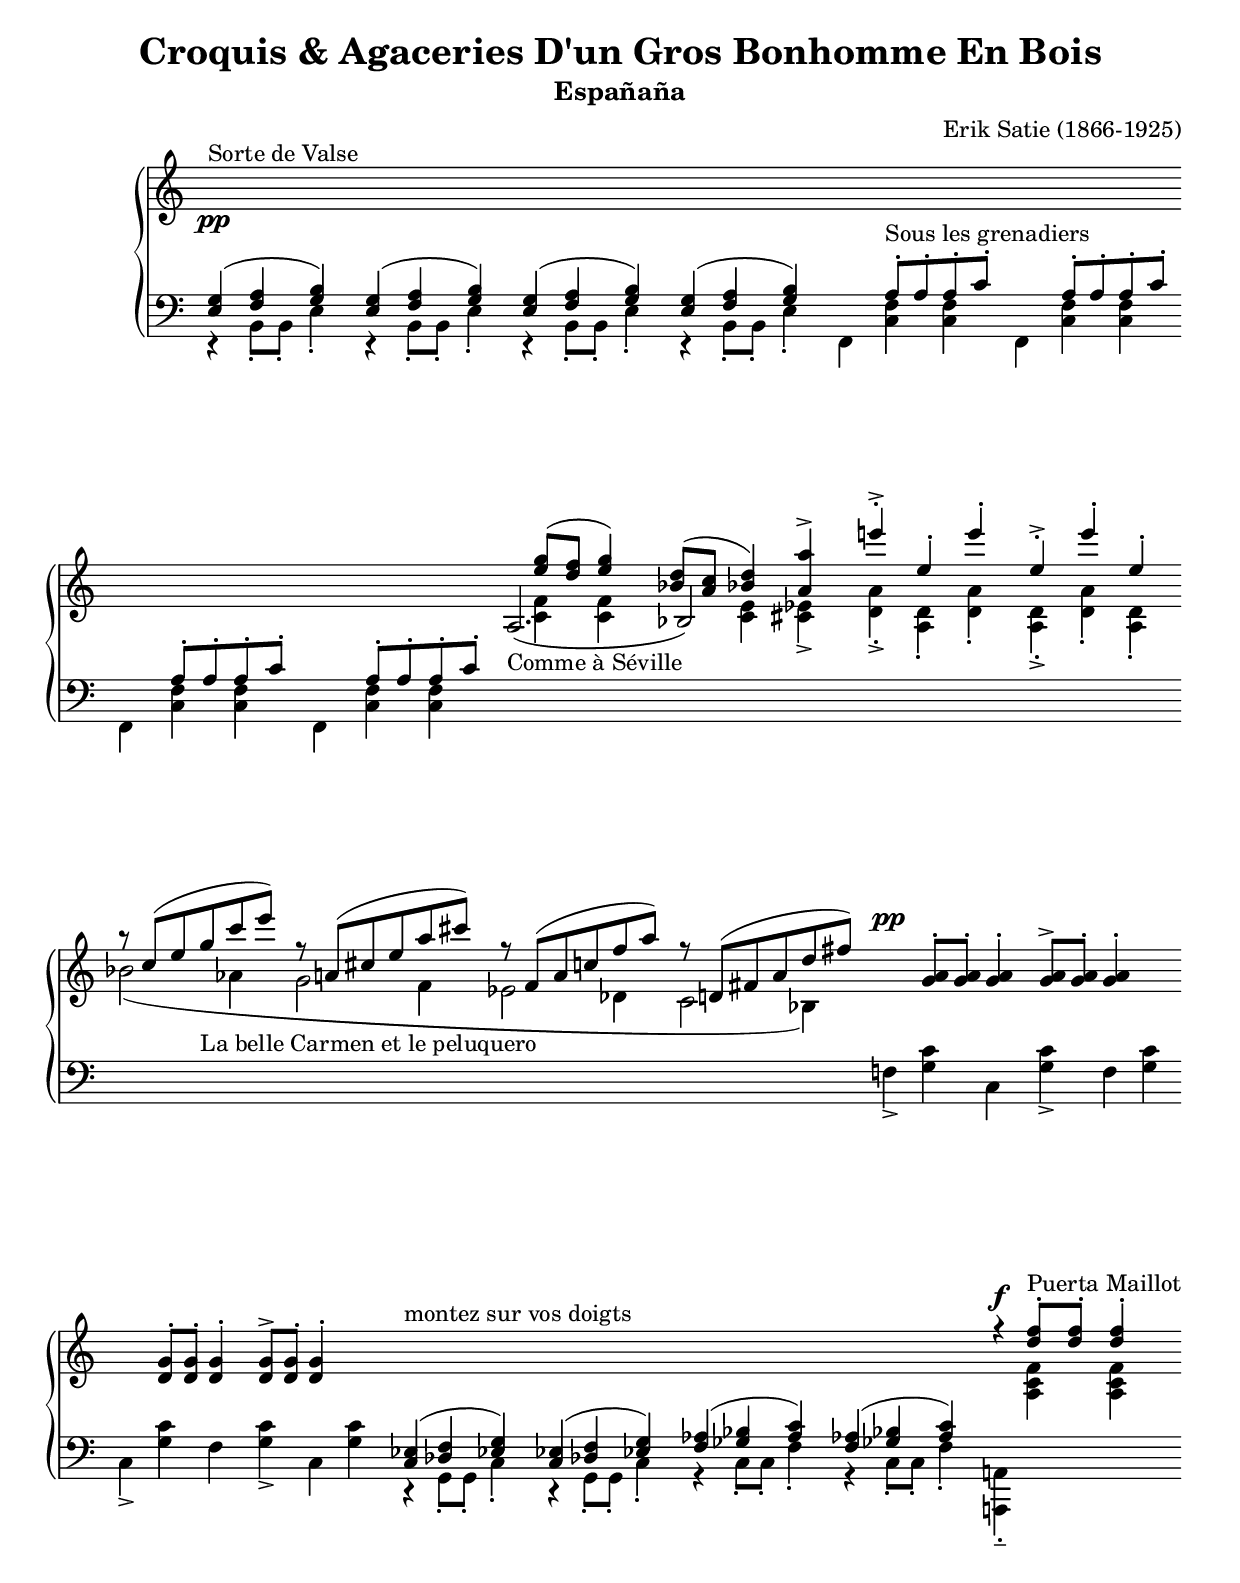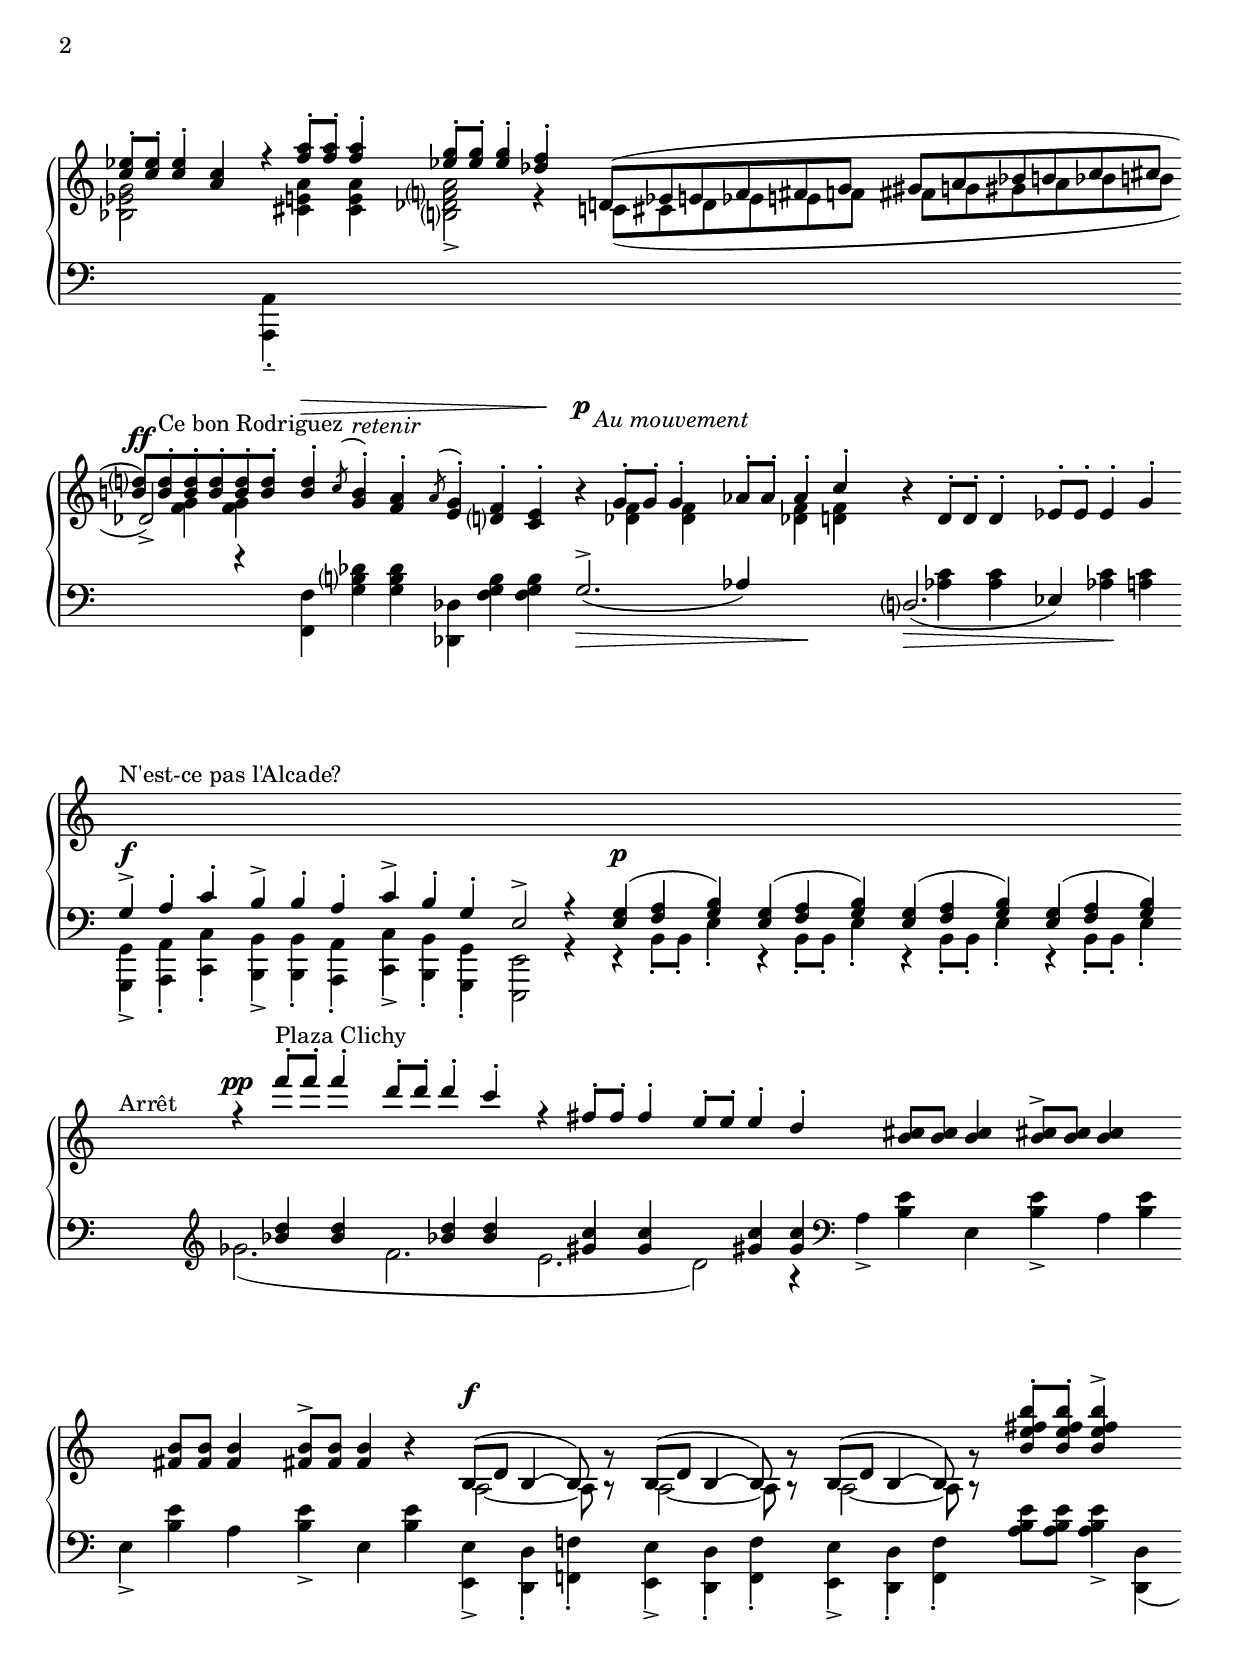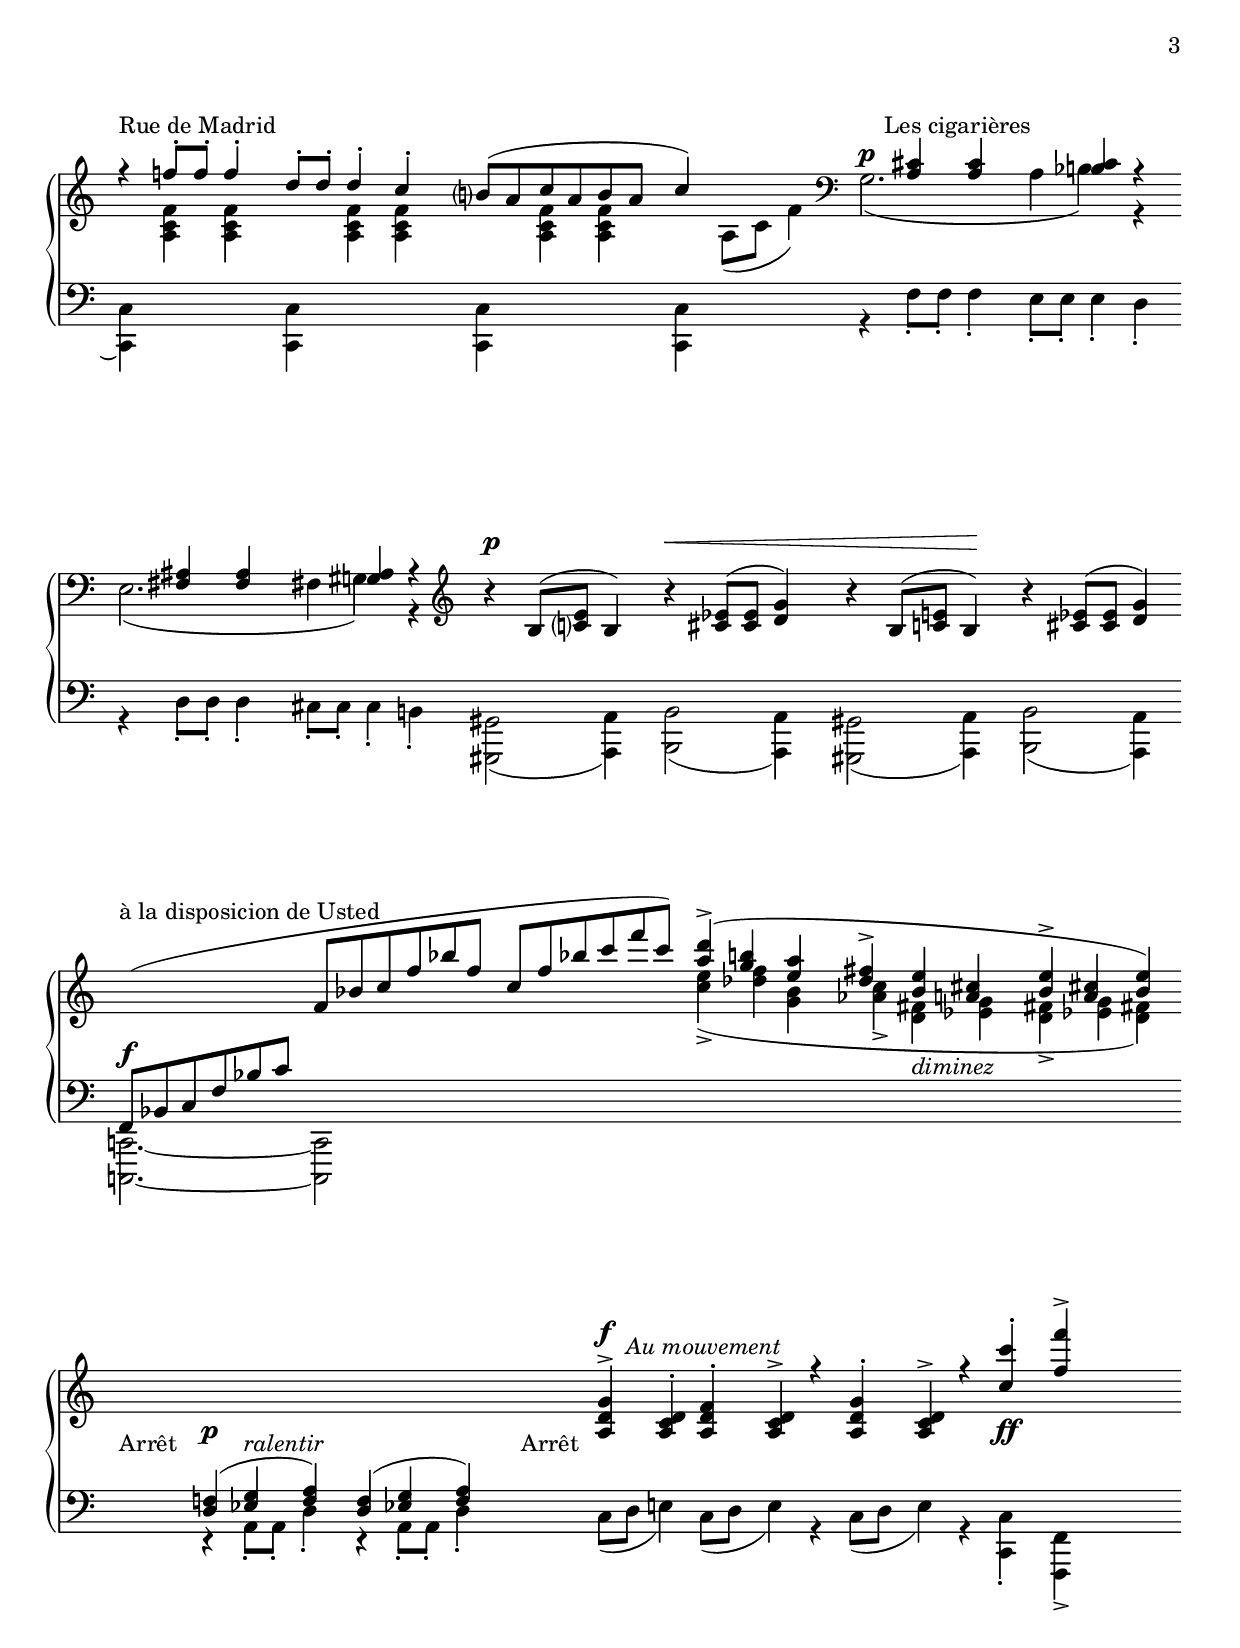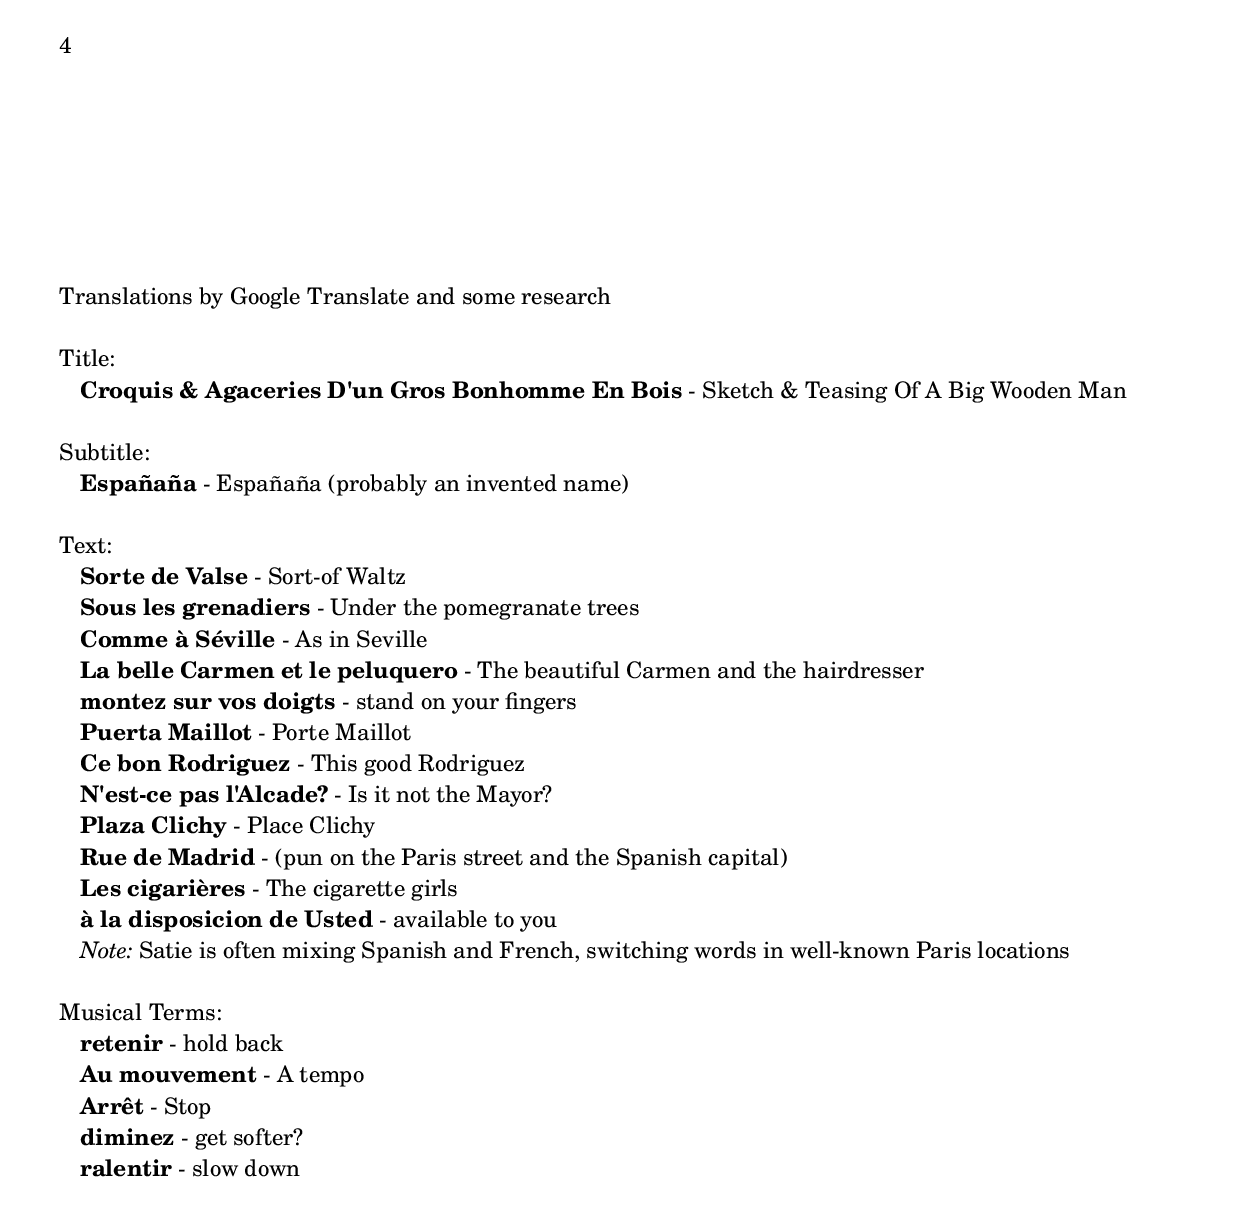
\version "2.19.21"
\language "english"

\header {
  title        = "Croquis & Agaceries D'un Gros Bonhomme En Bois"
  subtitle     = "Españaña"
  composer     = "Erik Satie (1866-1925)"
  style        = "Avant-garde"
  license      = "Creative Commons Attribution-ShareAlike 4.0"
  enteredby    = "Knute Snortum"
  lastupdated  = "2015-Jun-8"
  date         = "1913"
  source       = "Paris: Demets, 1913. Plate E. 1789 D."

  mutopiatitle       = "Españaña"
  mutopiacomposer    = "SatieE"
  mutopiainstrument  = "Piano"
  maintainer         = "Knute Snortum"
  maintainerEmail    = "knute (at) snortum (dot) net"
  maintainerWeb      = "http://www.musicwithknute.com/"
}

% ------------------------------
% --- Changes from the score ---
% ------------------------------

% Bar 66: beat 2, right hand, upper voice, chord is gs and a.  This is from
%         parallelism from bar 64.
% Bar 76: beat 2, lower voice, e s/b ef (parallelism)

% -------------------
% --- Definitions ---
% -------------------

staffUp = \change Staff = "upper"
staffDown = \change Staff = "lower"

forceHShift = \once \override NoteColumn.force-hshift = -1

% --- Text
phraseValse = "Sorte de Valse"
valse = \markup { \upright \phraseValse }
phraseSous = "Sous les grenadiers"
sous = \markup { \upright \phraseSous }
phraseSeville = "Comme à Séville"
seville = \markup { \upright \phraseSeville }
phraseCarmen = "La belle Carmen et le peluquero"
carmen = \markup { \upright \phraseCarmen }
phraseDoigts = "montez sur vos doigts"
doigts = \markup { \upright \phraseDoigts }
phrasePuerta = "Puerta Maillot"
puerta = \markup { \upright \phrasePuerta }
phraseCeBon = "Ce bon Rodriguez"
ceBon = \markup { \upright \phraseCeBon }
phraseAlcade = "N'est-ce pas l'Alcade?"
alcade = \markup { \upright \phraseAlcade }
phrasePlaza = "Plaza Clichy"
plaza = \markup { \upright \phrasePlaza }
phraseRue = "Rue de Madrid"
rue = \markup { \upright \phraseRue }
phraseCigar = "Les cigarières"
cigar = \markup { \upright \phraseCigar }
phraseUsted = "à la disposicion de Usted"
usted = \markup { \upright \phraseUsted }

% --- Musical terms
retenir = "retenir"
aTempo = "Au mouvement"
arret = \markup { \upright "Arrêt" }
diminez = "diminez"
ralentir = "ralentir"

% -------------
% --- Music ---
% -------------

highVoice = \relative {
  s2. * 8 |
  
  \barNumberCheck 9
  s4 <e'' g>8 ( <d f> <e g>4 ) |
  <bf d>8 ( <a c> <bf! d>4 ) <a a'>-> |
  e''!4-.-> e,-. e'-. |
  e,4-.-> e'-. e,-. |
  r8 c ( e g c e ) |
  r8 a,,! ( cs e a cs ) |
  r8 f,, ( a c! f a ) |
  r8 d,,! ( fs a d fs ) |
  
  \barNumberCheck 17
  s4 <g, a>8-. q-. q4-. |
  q8-> q-. q4-. s |
  s4 <d g>8-. q-. q4-. |
  q8-> q-. q4-. s |
  s2. -\doigts |
  s2. * 3 |
  
  \barNumberCheck 25
  r4 ^\f <d' f>8-. q-. q4-. |
  <c ef>8-. q-. q4-. <a c> |
  r4 <f' a>8-. q-. q4-. |
  <ef g>8-. q-. q4-. <df f>4-. |
  d,!8 ( ef e f fs g |
  gs8 a bf b c cs |
  <b! d?> ^\ff ) q-. q-. q-. q-. q-. |
  <b d>4-. \acciaccatura { c8 } <g b>4-. <f a>-. |
  \acciaccatura { a8 } <e g>4-. <d? f>-. <c e>-. |
  
  \barNumberCheck 34
  b'4\rest g8-. g-. g4-. |
  af8-. af-. af4-. c-. |
  b4\rest d,8-. d-. d4-. |
  ef8-. ef-. ef4-. g-. |
  s2. * 4 |
  
  \barNumberCheck 42
  s2. * 4 |
  s2. ^\arret |
  
  \barNumberCheck 47
  r4 ^\pp f''8-. f-. f4-. |
  d8-. d-. d4-. c-. |
  r4 fs,8-. fs-. fs4-. |
  e8-. e-. e4-. d-. |
  s4 <b cs>8 q q4 |
  q8-> q q4 s4 |
  s4 <fs b>8 q q4 |
  q8-> q q4 b\rest |
  
  \barNumberCheck 55
  b,8 ( d b4 ~ b8 ) g'\rest |
  b,8 ( d b4 ~ b8 ) g'\rest |
  b,8 ( d b4 ~ b8 ) g'\rest |
  <b e fs b>8-. q-. q4-> s4 |
  r4 f'!8-. f-. f4-. |
  d8-. d-. d4-. c-. |
  b?8 ( a c a b a |
  c4 ) s2 |
  
  \barNumberCheck 63
  \clef bass
  s4 ^\p <a, cs> q |
  s4 <b! c> r |
  s4 <fs as> q |
  s4 <gs a> r |
  \clef treble
  b'4\rest b,8 ( <c? e> b4 ) |
  b'4\rest <cs, ef>8 ( q <d g>4 ) |
  b'4\rest b,8 ( <c! e!> b4 ) |
  b'4\rest <cs, ef>8 ( q <d g>4 ) |
  
  \barNumberCheck 71
  \staffDown
  f,,8 ( bf c f bf c |
  \staffUp
  f8 bf c f bf f |
  c8 f bf c f c ) |
  <a d>4-> ( <g b!> <e a> |
  <d fs>4-> <b e> <a! cs> |
  <b e>4-> <a cs> <b e> ) |
  s2. |
  
  \barNumberCheck 78
  s2. * 3 |
  <a, d g>4-> <a c d>-. <a d f>-. |
  <a c d>4-> r <a d g>-. |
  <a c d>4-> r <c' c'>-. |
  <f f'>4-> s2 |
}

upperMiddle = \relative {
  s2. * 8 |
  
  \barNumberCheck 9
  s4 <c' f> q |
  s4 <c e> <cs ef>-> |
  <d a'>-.-> <a d>-. <d a'>-. |
  <a d>-.-> <d a'>-. <a d>-. |
  bf'2 ( af4 |
  g2 f4 |
  ef2 df4 |
  c2 bf4 ) |
  
  \barNumberCheck 17
  s2. * 8 |
  
  \barNumberCheck 25
  s4 <a c f> q |
  <bf ef g>2 s4 |
  s4 <cs e! a> q |
  <b? df f? a>2-> r4 |
  s2. * 2 |
  s4 <f' g> q |
  s2. * 2 |
  
  \barNumberCheck 34
  s4 <df f> q |
  s4 <df f> <d f> |
  \staffDown
  s4 <af c> q |
  s4 <af c> <a c> |
  \staffUp
  s2. * 4 |
  
  \barNumberCheck 42
  s2. * 5 |
  
  \barNumberCheck 47
  s2. * 8 |
  
  \barNumberCheck 55
  a2 ~ a8 a\rest |
  a2 ~ a8 a\rest |
  a2 ~ a8 a\rest |
  s2. |
  s4 <a c f> q |
  s4 <a c f> q |
  s4 <a c f> q |
  s4 a8 ( c f4 ) |
  
  \barNumberCheck 63
  \clef bass
  g,2. ( |
  a4 \forceHShift bf ) r |
  e,2. ( |
  fs4 \forceHShift g! ) r |
  s2. * 4 |
  
  \barNumberCheck 71
  s2. * 3 |
  <c' e>4-> ( <df f> <g, b> |
  <af c>4-> <d, fs> <ef g> |
  <d fs>4-> <ef g> <d fs!> ) |
  s2. |
  
  \barNumberCheck 78
}

lowerMiddle = \relative {
  \repeat unfold 4 { <e g>4 ( <f a> <g b> ) | }
  \repeat unfold 4 { s4 a8-. a-. a-. c-. | }
  
  \barNumberCheck 9
  \staffUp
  a2. _( |
  bf2 ) s4 |
  \staffDown
  s2. * 6 |
  
  \barNumberCheck 17
  s2. * 4 |
  <c, ef>4 ( <df f> <ef! g> ) |
  <c ef>4 ( <df f> <ef! g> ) |
  <f af>4 ( <gf bf> <af c> ) |
  <f af>4 ( <gf bf> <af c> ) |
  
  \barNumberCheck 25
  s2. * 4 |
  \staffUp \voiceTwo 
  c!8 ( cs d ef e f |
  fs g gs a bf b |
  \voiceThree
  df,2_> ) c,4\rest |
  \staffDown 
  s2. * 2 |
  
  \barNumberCheck 34
  g'2.-> _\> _( |
  af4 ) s \! s |
  d,?2. _\> _( |
  ef4 ) s \! s |
  g4-> a-. c-. |
  b4-> b-. a-. |
  c4-> b-. g-. |
  e2-> r4 |
  
  \barNumberCheck 42
  \repeat unfold 4 { <e g>4 ( <f a> <g b> ) | }
  s2.
  
  \barNumberCheck 47
  \clef treble
  s4 <bf' d> q |
  s4 <bf d> q |
  s4 <gs c> q |
  s4 <gs c> q |
  \clef bass
  s2. * 4 |
  
  \barNumberCheck 55
  s2. * 8 |
  
  \barNumberCheck 63
  s2. * 8 | 
  
  \barNumberCheck 71
  s2. * 7 |
  
  \barNumberCheck 78
  <d, f!>4 ( <ef g> <f a> ) |
  <d f>4 ( <ef g> <f a> ) |
  s2. |
  
}

lowVoice = \relative {
  \repeat unfold 4 { r4 b,8-. b-. e4-. | }
  \repeat unfold 4 { f,4 <c' f> q | }
  
  \barNumberCheck 9
  s2. * 8 |
  
  \barNumberCheck 17
  f!4-> <g c> c, |
  <g' c>4-> f <g c> |
  c,4-> <g' c> f |
  <g c>4-> c, <g' c> |
  r4 g,8-. g-. c4-. |
  r4 g8-. g-. c4-. |
  r4 c8-. c-. f4-. |
  r4 c8-. c-. f4-. |
  
  \barNumberCheck 25
  <a,,! a'!>4-.-- s2 |
  s2. |
  <a a'>4-.-- s2 |
  s2. * 4 |
  <f' f'>4 <g' b? df> q |
  <df, df'>4 <f' g b> q |
  
  \barNumberCheck 34
  s2. * 4 |
  <g,, g'>4-> <a a'>-. <c c'>-. |
  <b b'>4-> q-. <a a'>-. |
  <c c'>4-> <b b'>-. <g g'>-. |
  <e e'>2 r4 |
  
  \barNumberCheck 42
  \repeat unfold 4 { r4 b''8-. b-. e4-. | }
  s2.
  
  \barNumberCheck 47
  \clef treble
  gf'2. ( |
  f2. |
  e2. |
  d2 ) r4 |
  \clef bass 
  a4-> <b e> e, |
  <b' e>4-> a <b e> |
  e,4-> <b' e> a |
  <b e>4-> e, <b'e> |
  
  \barNumberCheck 55
  <e,, e'>-> <d d'>-. <f! f'!>-. |
  <e e'>-> <d d'>-. <f f'>-. |
  <e e'>-> <d d'>-. <f f'>-. |
  <a' b e>8 q q4-> <d,, d'> ( |
  <c c'>4 ) s2 |
  <c c'>4 s2 |
  <c c'>4 s2 |
  <c c'>4 s2 |
  
  \barNumberCheck 63
  r4 f'8-. f-. f4-. |
  e8-. e-. e4-. d-. |
  r4 d8-. d-. d4-. |
  cs8-. cs-. cs4-. b!-. |
  <gs, gs'>2 ( <a a'>4 ) |
  <b b'>2 ( <a a'>4 ) |
  <gs gs'>2 ( <a a'>4 ) |
  <b b'>2 ( <a a'>4 ) |
  
  \barNumberCheck 71
  <c,! c'!>2. ~ |
  q2 s4 |
  s2. * 5 |
  
  \barNumberCheck 78
  r4 a''8-. a-. d4-. |
  r4 a8-. a-. d4-. |
  s2. |
  c8 ( d e!4 ) c8 ( d |
  e4 ) r c8 ( d |
  e4 ) r <c, c'>-. |
  <f, f'>-> s2
}

% --- Dynamics, text, and musical terms

dynamicsHigh = {
  s2. -\valse |
  s2. * 7 |
  
  \barNumberCheck 9
  s2. * 8 |
  
  \barNumberCheck 17
  s2. \pp |
  s2. * 7 |
  
  \barNumberCheck 25
  s4 s2 -\puerta |
  s2. * 5 |
  s8 s -\ceBon s2 |
  s4 \> s -\retenir s |
  s2 s8 s \! |
  
  \barNumberCheck 34
  s8 \p s -\aTempo s2 |
  s2. * 3 |
  s2. -\alcade
  s2. * 3 |
  
  \barNumberCheck 42
  s2. * 5 | 
  
  \barNumberCheck 47
  s4 s -\plaza s
  s2. * 7 |
  
  \barNumberCheck 55
  s2. \f
  s2. * 3 |
  s2. -\rue
  s2. * 3 |
  
  \barNumberCheck 63
  s8 s -\cigar s2
  s2. * 3 |
  s2. \p 
  s2. \<
  s2 s4 \!
  s2. |
  
  \barNumberCheck 71
  s2. -\tweak Y-offset 2 -\usted |
  s2. * 6 |
  
  \barNumberCheck 78
  s2. * 3 |
  s8 \f s -\aTempo s2 |
}

dynamics = {
  s2. \pp |
  s2. * 3 |
  s4 s2 -\sous |
  s2. * 3 |
  
  \barNumberCheck 9
  s2. -\seville
  s2. * 3 |
  \break
  s4 s8 s -\carmen s4 |
  s2. * 3 |
  
  \barNumberCheck 17
  s2. * 8 |
  
  \barNumberCheck 25
  s2. * 9 |
  
  \barNumberCheck 34
  s2. * 4 |
  s2. \f |
  s2. * 3 |
  
  \barNumberCheck 42
  s2. \p 
  s2. * 4 |
  
  \barNumberCheck 47
  s2. * 8 |
  
  \barNumberCheck 55
  s2. * 8 |
  
  \barNumberCheck 63
  s2. * 8 |
  
  \barNumberCheck 71
  s2. \f |
  s2. * 3 |
  s4 s -\diminez s |
  s2. |
  s2. -\arret |
  
  \barNumberCheck 78
  s4 \p s -\ralentir s |
  s2. |
  s2. -\arret |
  s2. |
  s2. |
  s2 s4 \ff |
  s2. |
}

% -----------------------
% --- Layout and MIDI ---
% -----------------------

global = {
  \key c \major
  \time 3/4
}

upper = {
  \global
  \clef treble
  <<
    \new Voice { \voiceOne \highVoice }
    \new Voice { \voiceTwo \upperMiddle }
  >>
  \pageBreak
}

lower = {
  \global
  \clef bass
  <<
    \new Voice { \voiceThree \lowerMiddle }
    \new Voice { \voiceFour \lowVoice }
  >>
  \pageBreak
}

\paper {
  top-margin = 8\mm                              %-minimum top-margin: 8mm
  top-markup-spacing.basic-distance = #5         %-dist. from bottom of top margin to the first markup/title
  markup-system-spacing.basic-distance = #6      %-dist. from header/title to first system
  top-system-spacing.basic-distance = #12        %-dist. from top margin to system in pages with no titles
  last-bottom-spacing.basic-distance = #11       %-pads music from copyright block
  
  % --- Set these to false after all editing is finished
  ragged-bottom = ##f
  ragged-last-bottom = ##f
  ragged-right = ##f
}

\score {
  \new PianoStaff <<
    \new Dynamics { \global \dynamicsHigh }
    \new Staff = "upper" \upper
    \new Dynamics { \global \dynamics }
    \new Staff = "lower" \lower
  >>
  \layout { 
    \context {
      \Score
      \hide BarLine
      \hide SpanBar
      \remove "Bar_number_engraver"
    }
    \context {
      \Staff
      \remove "Time_signature_engraver"
    }
  } 
}

\include "articulate.ly"

\score {
  \articulate <<
    \new PianoStaff <<
      \new Staff ="upper" \upper
      \new Staff = "lower" \lower
    >>
  >>
  \midi { 
    \tempo 4 = 200
  }
}

% --------------------
% --- Translations ---
% --------------------

\markup {
  \column {
    \line { Translations by \with-url #"http://translate.google.com" { "Google Translate" } and some research }
    \line { \null }
    \line { Title: }
    \line { \hspace #2 \bold { Croquis & Agaceries D'un Gros Bonhomme En Bois } - Sketch & Teasing Of A Big Wooden Man }
    \line { \null }
    \line { Subtitle: }
    \line { \hspace #2 \bold { Españaña } - Españaña (probably an invented name) }
    \line { \null }
    \line { Text: }
    \line { \hspace #2 \bold \phraseValse - Sort-of Waltz }
    \line { \hspace #2 \bold \phraseSous - Under the pomegranate trees }
    \line { \hspace #2 \bold \phraseSeville - As in Seville }
    \line { \hspace #2 \bold \phraseCarmen - The beautiful Carmen and the hairdresser }
    \line { \hspace #2 \bold \phraseDoigts - stand on your fingers }
    \line { \hspace #2 \bold \phrasePuerta - Porte Maillot }
    \line { \hspace #2 \bold \phraseCeBon - This good Rodriguez }
    \line { \hspace #2 \bold \phraseAlcade - Is it not the Mayor? }
    \line { \hspace #2 \bold \phrasePlaza - Place Clichy }
    \line { \hspace #2 \bold \phraseRue - (pun on the Paris street and the Spanish capital) }
    \line { \hspace #2 \bold \phraseCigar - The cigarette girls }
    \line { \hspace #2 \bold \phraseUsted - available to you }
    \line { \hspace #2 \italic Note: Satie is often mixing Spanish and French, switching words in well-known Paris locations }
    \line { \null }
    \line { Musical Terms: }
    \line { \hspace #2 \bold \retenir - hold back }
    \line { \hspace #2 \bold \aTempo - A tempo }
    \line { \hspace #2 \bold \arret - Stop }
    \line { \hspace #2 \bold \diminez - get softer? }
    \line { \hspace #2 \bold \ralentir - slow down }
  }
}